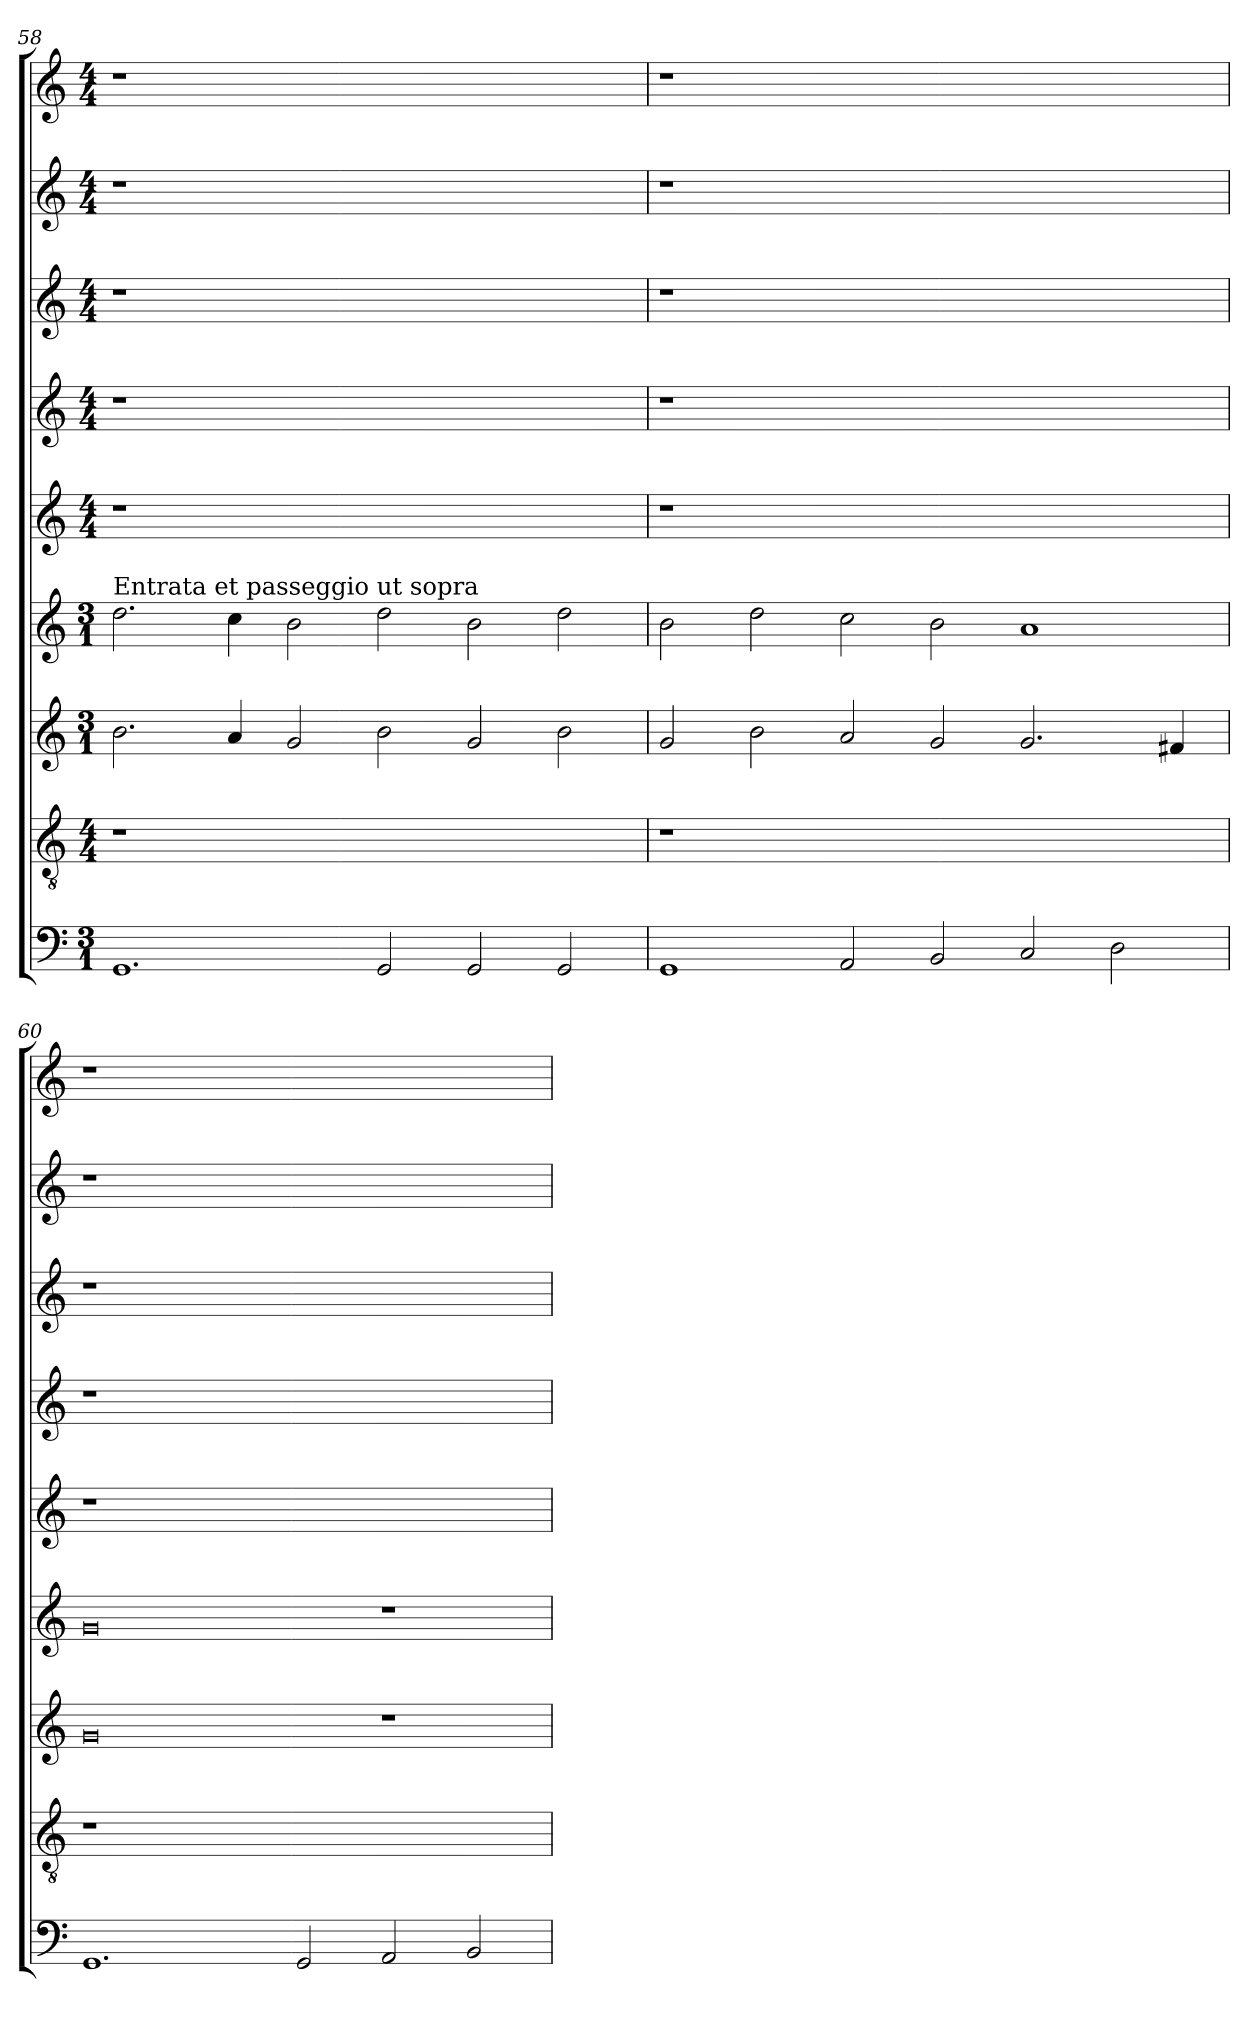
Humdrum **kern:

**kern	**kern	**kern	**kern	**kern	**kern	**kern	**kern	**kern
*part9	*part8	*part7	*part6	*part5	*part4	*part3	*part2	*part1
*staff9	*staff8	*staff7	*staff6	*staff5	*staff4	*staff3	*staff2	*staff1
!!LO:LB:g=z
*clefF4	*clefGv2	*clefG2	*clefG2	*clefG2	*clefG2	*clefG2	*clefG2	*clefG2
*k[]	*k[]	*k[]	*k[]	*k[]	*k[]	*k[]	*k[]	*k[]
*C:	*C:	*C:	*C:	*C:	*C:	*C:	*C:	*C:
*M3/1	*M4/4	*M3/1	*M3/1	*M4/4	*M4/4	*M4/4	*M4/4	*M4/4
=58	=58	=58	=58	=58	=58	=58	=58	=58
!	!	!	!LO:TX:a:t=Entrata et passeggio ut sopra	!	!	!	!	!
1.GG	1r	2.b\	2.dd\	1r	1r	1r	1r	1r
.	.	4a/	4cc\	.	.	.	.	.
.	0ryy	2g/	2b\	0ryy	0ryy	0ryy	0ryy	0ryy
2GG/	.	2b\	2dd\	.	.	.	.	.
2GG/	.	2g/	2b\	.	.	.	.	.
2GG/	.	2b\	2dd\	.	.	.	.	.
=59	=59	=59	=59	=59	=59	=59	=59	=59
1GG	1r	2g/	2b\	1r	1r	1r	1r	1r
.	.	2b\	2dd\	.	.	.	.	.
2AA/	0ryy	2a/	2cc\	0ryy	0ryy	0ryy	0ryy	0ryy
2BB/	.	2g/	2b\	.	.	.	.	.
2C/	.	2.g/	1a	.	.	.	.	.
2D\	.	.	.	.	.	.	.	.
.	.	4f#X/	.	.	.	.	.	.
=60	=60	=60	=60	=60	=60	=60	=60	=60
1.GG	1r	0g	0g	1r	1r	1r	1r	1r
.	0ryy	.	.	0ryy	0ryy	0ryy	0ryy	0ryy
2GG/	.	.	.	.	.	.	.	.
2AA/	.	1r	1r	.	.	.	.	.
2BB/	.	.	.	.	.	.	.	.
=	=	=	=	=	=	=	=	=
*-	*-	*-	*-	*-	*-	*-	*-	*-
